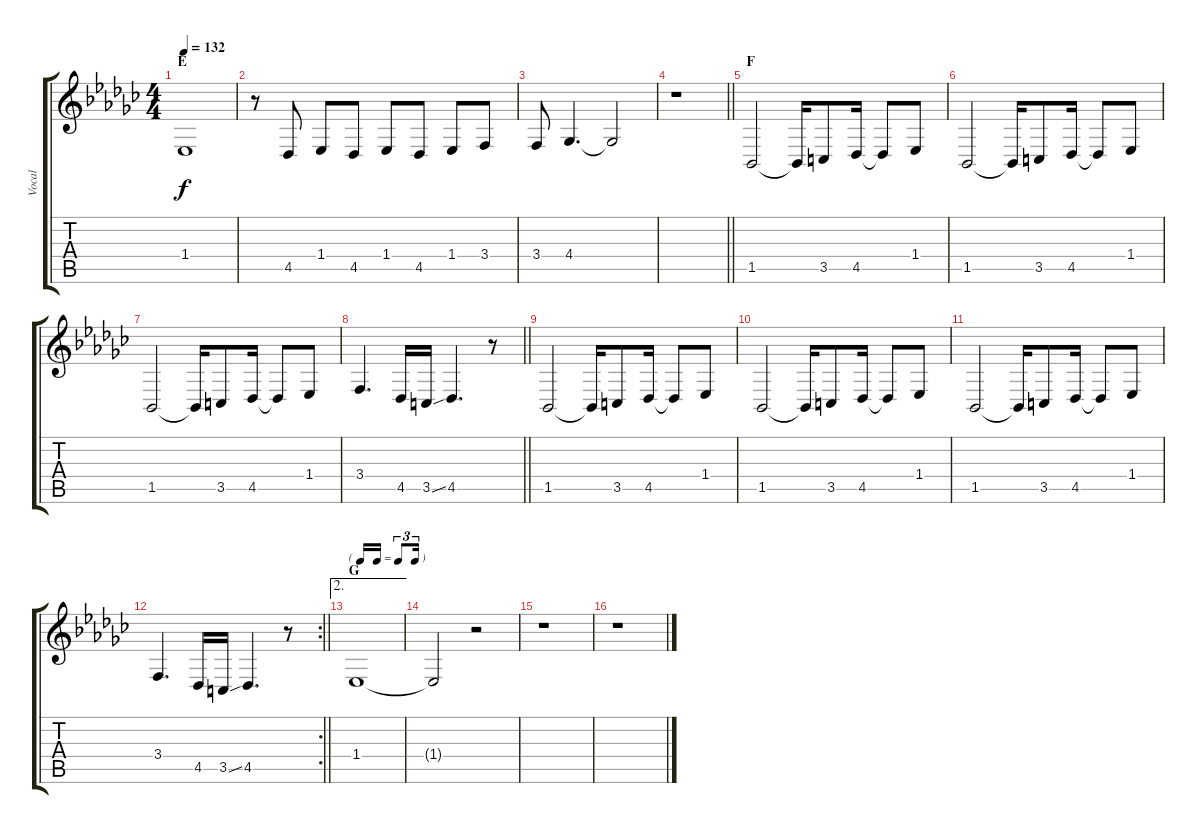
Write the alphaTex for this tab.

\track ("Vocal" "Vocal") {instrument churchorgan}
\staff {score tabs}
\tuning (E4 B3 G3 D3 A2 E2) {hide}
\ts (4 4)
\section ("" "E")
\tempo 132
\clef g2
\ks gb
1.4.1{dy f} |
r.8 4.5.8 1.4.8 4.5.8 1.4.8 4.5.8 1.4.8 3.4.8 |
3.4.8 4.4.4{d} 4.4{t}.2 |
\barLineRight lightlight
r.1 |
\section ("" "F")
1.5.2 1.5{t}.16 3.5.8 4.5.16 4.5{t}.8 1.4.8 |
1.5.2 1.5{t}.16 3.5.8 4.5.16 4.5{t}.8 1.4.8 |
1.5.2 1.5{t}.16 3.5.8 4.5.16 4.5{t}.8 1.4.8 |
\barLineRight lightlight
3.4.4{d} 4.5.16 3.5{ss}.16 4.5.4{d} r.8 |
1.5.2 1.5{t}.16 3.5.8 4.5.16 4.5{t}.8 1.4.8 |
1.5.2 1.5{t}.16 3.5.8 4.5.16 4.5{t}.8 1.4.8 |
1.5.2 1.5{t}.16 3.5.8 4.5.16 4.5{t}.8 1.4.8 |
\rc 2
\barLineRight lightlight
3.4.4{d} 4.5.16 3.5{ss}.16 4.5.4{d} r.8 |
\ae 2
\tf triplet16th
\section ("" "G")
1.4.1 |
1.4{t}.2 r.2 |
r.1 |
r.1
